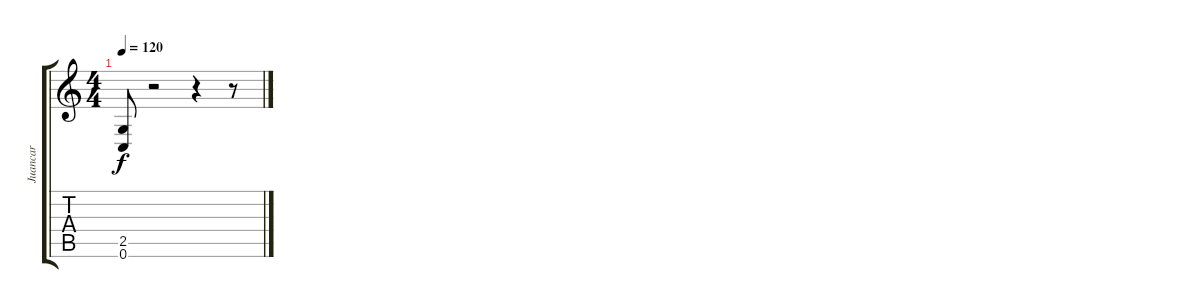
\track ("Juancar" "Juancar") {instrument distortionguitar}
\staff {score tabs}
\tuning (C4 G3 Eb3 Bb2 F2 C2) {hide}
\ts (4 4)
\tempo 120
\clef g2
\ks c
(2.5 0.6).8{dy f} r.2 r.4 r.8
